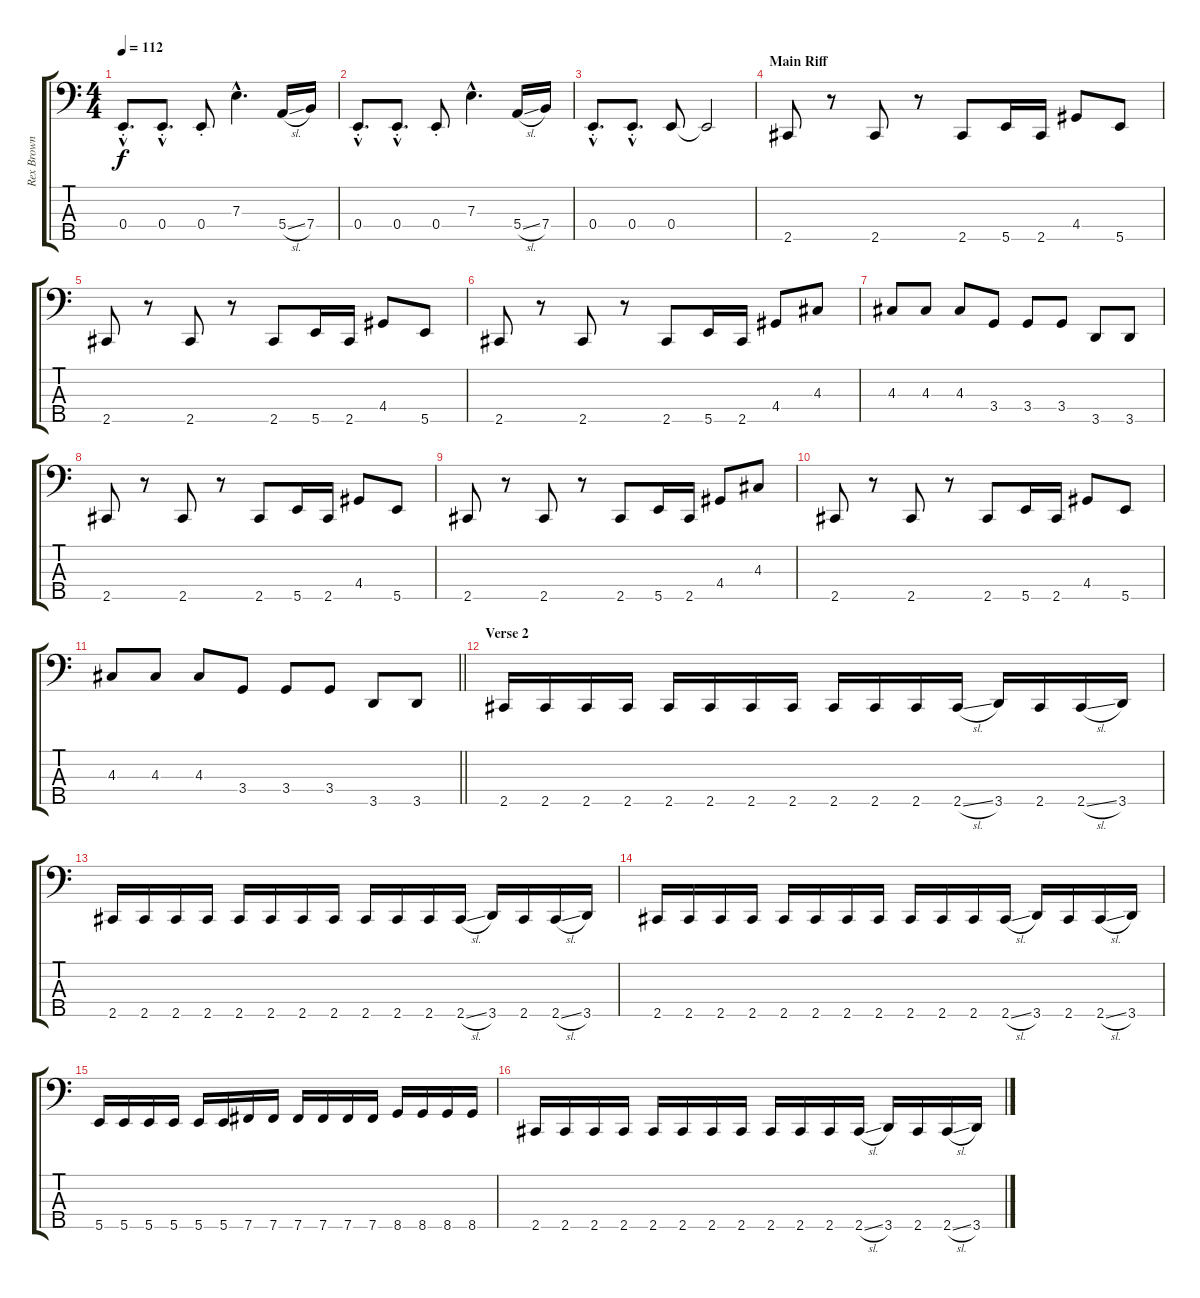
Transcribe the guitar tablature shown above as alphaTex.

\track ("Rex Brown" "Rex Brown") {instrument electricbasspick}
\staff {score tabs}
\tuning (G2 D2 A1 E1 B0) {hide}
\ts (4 4)
\tempo 112
\clef f4
\ks c
0.4{hac st}.8{d dy f} 0.4{hac st}.8{d} 0.4{st}.8 7.3{hac}.4{d} 5.4{sl}.16 7.4.16 |
0.4{hac st}.8{d} 0.4{hac st}.8{d} 0.4{st}.8 7.3{hac}.4{d} 5.4{sl}.16 7.4.16 |
0.4{hac st}.8{d} 0.4{hac st}.8{d} 0.4.8 0.4{t}.2 |
\section ("" "Main Riff")
2.5.8 r.8 2.5.8 r.8 2.5.8 5.5.16 2.5.16 4.4.8 5.5.8 |
2.5.8 r.8 2.5.8 r.8 2.5.8 5.5.16 2.5.16 4.4.8 5.5.8 |
2.5.8 r.8 2.5.8 r.8 2.5.8 5.5.16 2.5.16 4.4.8 4.3.8 |
4.3.8 4.3.8 4.3.8 3.4.8 3.4.8 3.4.8 3.5.8 3.5.8 |
2.5.8 r.8 2.5.8 r.8 2.5.8 5.5.16 2.5.16 4.4.8 5.5.8 |
2.5.8 r.8 2.5.8 r.8 2.5.8 5.5.16 2.5.16 4.4.8 4.3.8 |
2.5.8 r.8 2.5.8 r.8 2.5.8 5.5.16 2.5.16 4.4.8 5.5.8 |
\barLineRight lightlight
4.3.8 4.3.8 4.3.8 3.4.8 3.4.8 3.4.8 3.5.8 3.5.8 |
\section ("" "Verse 2")
2.5.16 2.5.16 2.5.16 2.5.16 2.5.16 2.5.16 2.5.16 2.5.16 2.5.16 2.5.16 2.5.16 2.5{sl}.16 3.5.16 2.5.16 2.5{sl}.16 3.5.16 |
2.5.16 2.5.16 2.5.16 2.5.16 2.5.16 2.5.16 2.5.16 2.5.16 2.5.16 2.5.16 2.5.16 2.5{sl}.16 3.5.16 2.5.16 2.5{sl}.16 3.5.16 |
2.5.16 2.5.16 2.5.16 2.5.16 2.5.16 2.5.16 2.5.16 2.5.16 2.5.16 2.5.16 2.5.16 2.5{sl}.16 3.5.16 2.5.16 2.5{sl}.16 3.5.16 |
5.5.16 5.5.16 5.5.16 5.5.16 5.5.16 5.5.16 7.5.16 7.5.16 7.5.16 7.5.16 7.5.16 7.5.16 8.5.16 8.5.16 8.5.16 8.5.16 |
2.5.16 2.5.16 2.5.16 2.5.16 2.5.16 2.5.16 2.5.16 2.5.16 2.5.16 2.5.16 2.5.16 2.5{sl}.16 3.5.16 2.5.16 2.5{sl}.16 3.5.16
